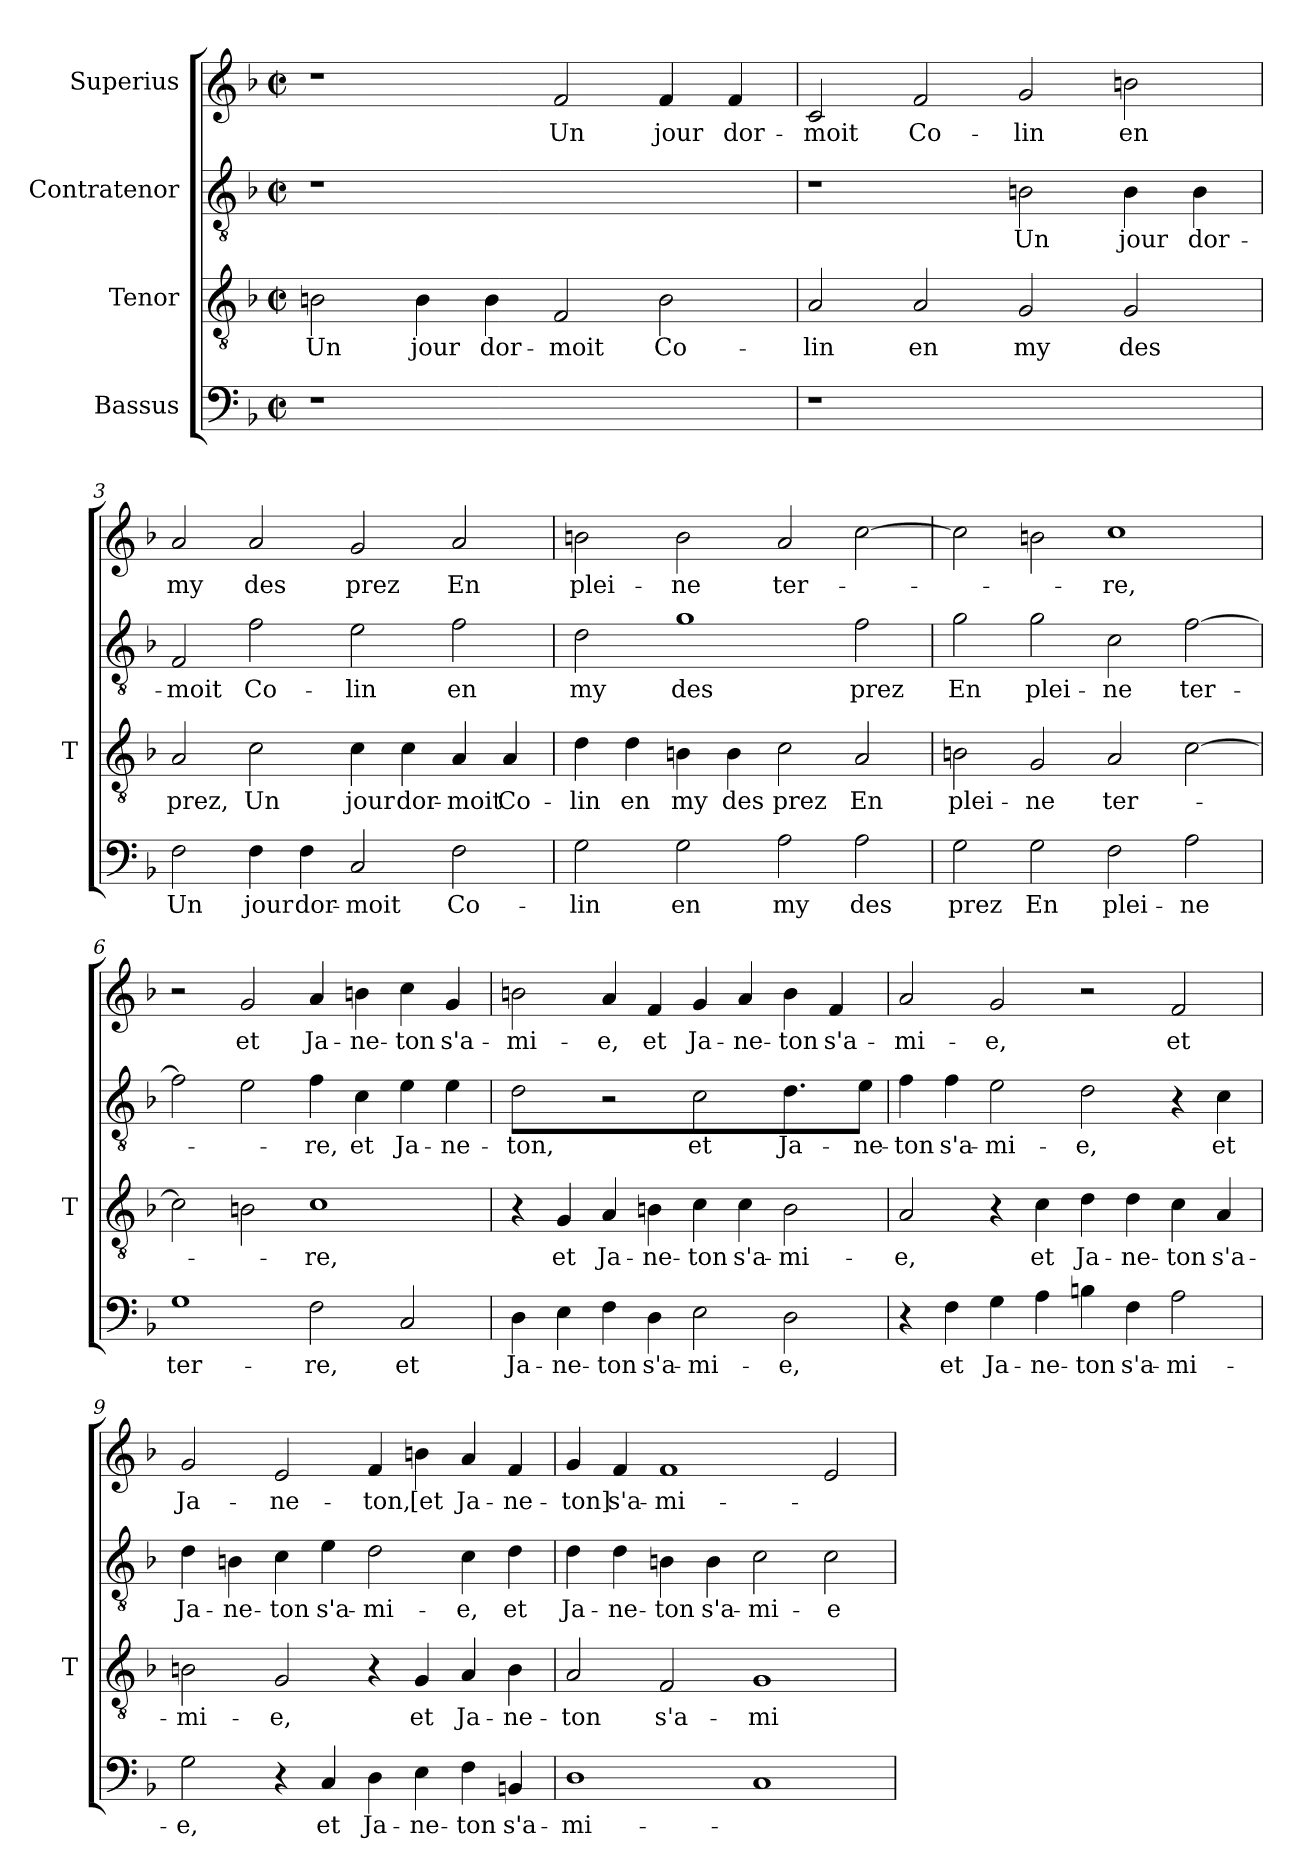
**kern	**text	**kern	**text	**kern	**text	**kern	**text
*part4	*part4	*part3	*part3	*part2	*part2	*part1	*part1
*staff4	*staff4	*staff3	*staff3	*staff2	*staff2	*staff1	*staff1
*I"Bassus	*	*I"Tenor	*	*I"Contratenor	*	*I"Superius	*
*	*	*I'T	*	*	*	*	*
*clefF4	*	*clefGv2	*	*clefGv2	*	*clefG2	*
*k[b-]	*	*k[b-]	*	*k[b-]	*	*k[b-]	*
*F:	*	*F:	*	*F:	*	*F:	*
*M2/2	*	*M2/2	*	*M2/2	*	*M2/2	*
*met(c|)	*	*met(c|)	*	*met(c|)	*	*met(c|)	*
=1	=1	=1	=1	=1	=1	=1	=1
1r	.	2B	-Un	1r	.	1r	.
.	.	4B	-jour	.	.	.	.
.	.	4B	dor-	.	.	.	.
1ryy	.	2F	-moit	1ryy	.	2f	-Un
.	.	2B	Co-	.	.	4f	-jour
.	.	.	.	.	.	4f	dor-
=2	=2	=2	=2	=2	=2	=2	=2
1r	.	2A	-lin	1r	.	2c	-moit
.	.	2A	-en	.	.	2f	Co-
1ryy	.	2G	-my	2B	-Un	2g	-lin
.	.	2G	-des	4B	-jour	2b	-en
.	.	.	.	4B	dor-	.	.
=3	=3	=3	=3	=3	=3	=3	=3
2F	-Un	2A	-prez,	2F	-moit	2a	-my
4F	-jour	2c	-Un	2f	Co-	2a	-des
4F	dor-	.	.	.	.	.	.
2C	-moit	4c	-jour	2e	-lin	2g	-prez
.	.	4c	dor-	.	.	.	.
2F	Co-	4A	-moit	2f	-en	2a	-En
.	.	4A	Co-	.	.	.	.
=4	=4	=4	=4	=4	=4	=4	=4
2G	-lin	4d	-lin	2d	-my	2b	plei-
.	.	4d	-en	.	.	.	.
2G	-en	4B	-my	1g	-des	2b	-ne
.	.	4B	-des	.	.	.	.
2A	-my	2c	-prez	.	.	2a	ter-
2A	-des	2A	-En	2f	-prez	[2cc	.
=5	=5	=5	=5	=5	=5	=5	=5
2G	-prez	2B	plei-	2g	-En	2cc]	.
2G	-En	2G	-ne	2g	plei-	2b	.
2F	plei-	2A	ter-	2c	-ne	1cc	-re,
2A	-ne	[2c	.	[2f	ter-	.	.
=6	=6	=6	=6	=6	=6	=6	=6
1G	ter-	2c]	.	2f]	.	2r	.
.	.	2B	.	2e	.	2g	-et
2F	-re,	1c	-re,	4f	-re,	4a	Ja-
.	.	.	.	4c	-et	4b	ne-
2C	-et	.	.	4e	Ja-	4cc	-ton
.	.	.	.	4e	ne-	4g	s'a-
=7	=7	=7	=7	=7	=7	=7	=7
4D	Ja-	4r	.	2d	-ton,	2b	mi-
4E	ne-	4G	-et	.	.	.	.
4F	-ton	4A	Ja-	2r	.	4a	-e,
4D	s'a-	4B	ne-	.	.	4f	-et
2E	mi-	4c	-ton	2c	-et	4g	Ja-
.	.	4c	s'a-	.	.	4a	ne-
2D	-e,	2B	mi-	4.d	Ja-	4b	-ton
.	.	.	.	.	.	4f	s'a-
.	.	.	.	8eJ	ne-	.	.
=8	=8	=8	=8	=8	=8	=8	=8
4r	.	2A	-e,	4f	-ton	2a	mi-
4F	-et	.	.	4f	s'a-	.	.
4G	Ja-	4r	.	2e	mi-	2g	-e,
4A	ne-	4c	-et	.	.	.	.
4B	-ton	4d	Ja-	2d	-e,	2r	.
4F	s'a-	4d	ne-	.	.	.	.
2A	mi-	4c	-ton	4r	.	2f	-et
.	.	4A	s'a-	4c	-et	.	.
=9	=9	=9	=9	=9	=9	=9	=9
2G	-e,	2B	mi-	4d	Ja-	2g	Ja-
.	.	.	.	4B	ne-	.	.
4r	.	2G	-e,	4c	-ton	2e	ne-
4C	-et	.	.	4e	s'a-	.	.
4D	Ja-	4r	.	2d	mi-	4f	-ton,
4E	ne-	4G	-et	.	.	4b	-[et
4F	-ton	4A	Ja-	4c	-e,	4a	Ja-
4BB	s'a-	4B	ne-	4d	-et	4f	ne-
=10	=10	=10	=10	=10	=10	=10	=10
1D	mi-	2A	-ton	4d	Ja-	4g	-ton]
.	.	.	.	4d	ne-	4f	s'a-
.	.	2F	s'a-	4B	-ton	1f	mi-
.	.	.	.	4B	s'a-	.	.
1C	.	1G	mi-	2c	mi-	.	.
.	.	.	.	2c	-e	2e	.
=	=	=	=	=	=	=	=
*-	*-	*-	*-	*-	*-	*-	*-
